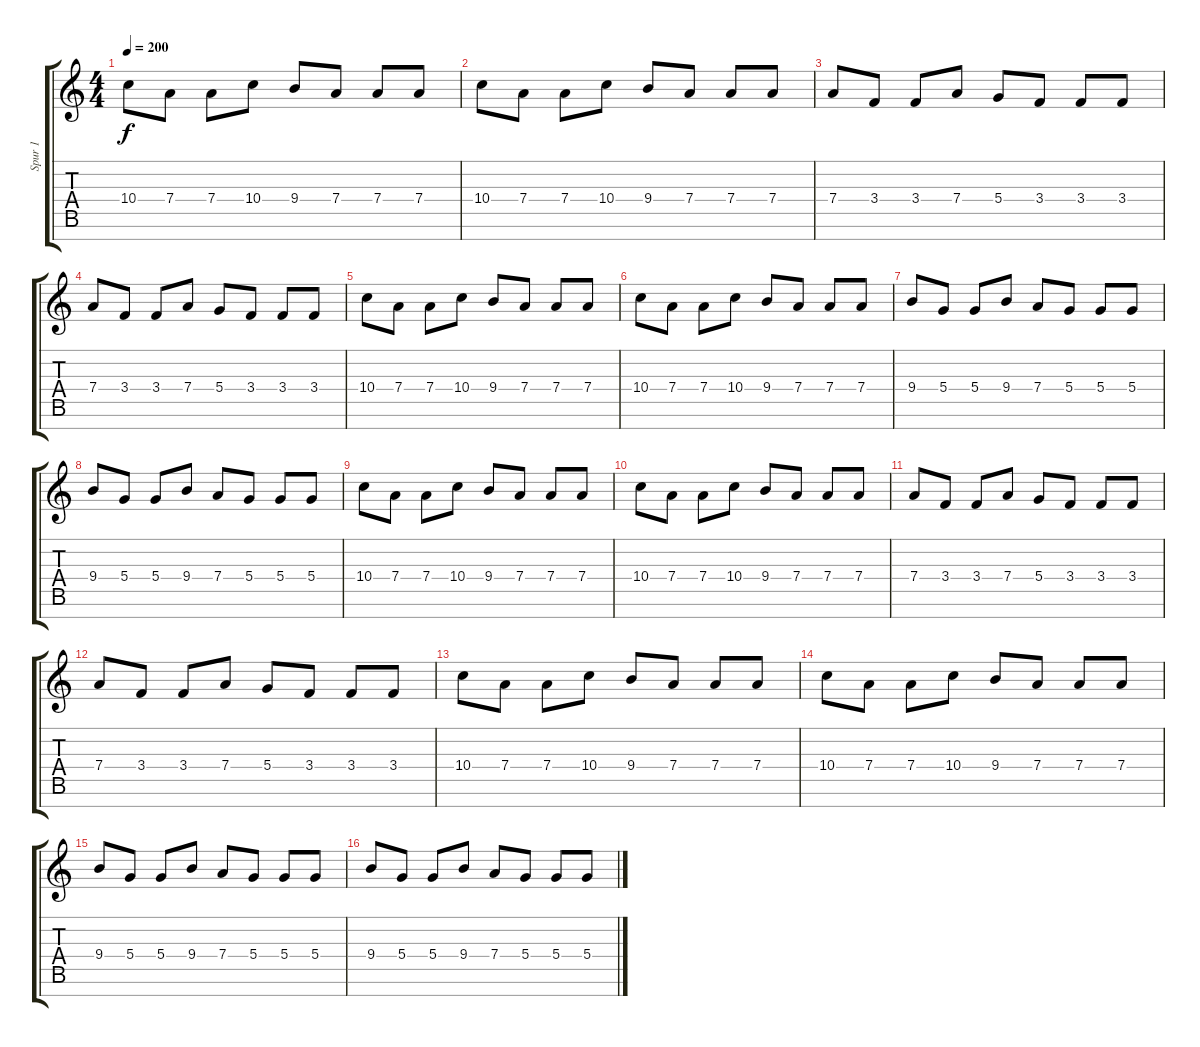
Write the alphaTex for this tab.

\track ("Spur 1" "Spur 1") {instrument acousticguitarsteel}
\staff {score tabs}
\tuning (E4 B3 G3 D3 A2 E2 B1) {hide}
\ts (4 4)
\tempo 200
\clef g2
\ks c
10.4.8{dy f} 7.4.8 7.4.8 10.4.8 9.4.8 7.4.8 7.4.8 7.4.8 |
10.4.8 7.4.8 7.4.8 10.4.8 9.4.8 7.4.8 7.4.8 7.4.8 |
7.4.8 3.4.8 3.4.8 7.4.8 5.4.8 3.4.8 3.4.8 3.4.8 |
7.4.8 3.4.8 3.4.8 7.4.8 5.4.8 3.4.8 3.4.8 3.4.8 |
10.4.8 7.4.8 7.4.8 10.4.8 9.4.8 7.4.8 7.4.8 7.4.8 |
10.4.8 7.4.8 7.4.8 10.4.8 9.4.8 7.4.8 7.4.8 7.4.8 |
9.4.8 5.4.8 5.4.8 9.4.8 7.4.8 5.4.8 5.4.8 5.4.8 |
9.4.8 5.4.8 5.4.8 9.4.8 7.4.8 5.4.8 5.4.8 5.4.8 |
10.4.8 7.4.8 7.4.8 10.4.8 9.4.8 7.4.8 7.4.8 7.4.8 |
10.4.8 7.4.8 7.4.8 10.4.8 9.4.8 7.4.8 7.4.8 7.4.8 |
7.4.8 3.4.8 3.4.8 7.4.8 5.4.8 3.4.8 3.4.8 3.4.8 |
7.4.8 3.4.8 3.4.8 7.4.8 5.4.8 3.4.8 3.4.8 3.4.8 |
10.4.8 7.4.8 7.4.8 10.4.8 9.4.8 7.4.8 7.4.8 7.4.8 |
10.4.8 7.4.8 7.4.8 10.4.8 9.4.8 7.4.8 7.4.8 7.4.8 |
9.4.8 5.4.8 5.4.8 9.4.8 7.4.8 5.4.8 5.4.8 5.4.8 |
9.4.8 5.4.8 5.4.8 9.4.8 7.4.8 5.4.8 5.4.8 5.4.8
